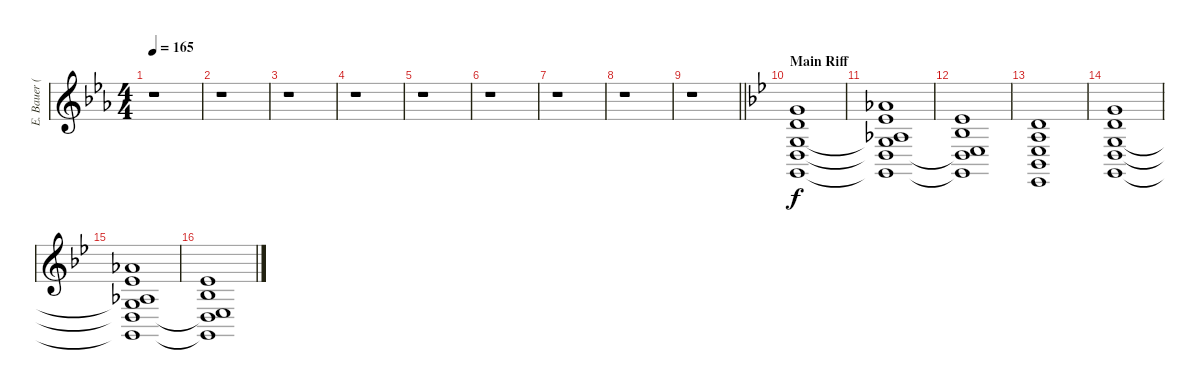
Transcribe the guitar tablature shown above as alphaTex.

\track ("E. Bauer (Keyboard)" "E. Bauer (") {instrument choiraahs}
\staff {score}
\tuning (E4 B3 G3 D3 A2 E2 B1) {hide}
\ts (4 4)
\tempo 165
\clef g2
\ks cminor
r.1{dy f} |
r.1 |
r.1 |
r.1 |
r.1 |
r.1 |
r.1 |
r.1 |
\barLineRight lightlight
r.1 |
\section ("" "Main Riff")
\ks gminor
(8.2 7.3 5.4 5.5 3.6).1 |
(4.1 4.2 1.3 5.4{t} 5.5{t} 3.6{t}).1 |
(4.2 3.3 1.4 5.5{t} 3.6{t}).1 |
(3.2 2.3 6.5 6.6 4.7).1 |
(8.2 7.3 5.4 5.5 3.6).1 |
(4.1 4.2 1.3 5.4{t} 5.5{t} 3.6{t}).1 |
(4.2 3.3 1.4 5.5{t} 3.6{t}).1
